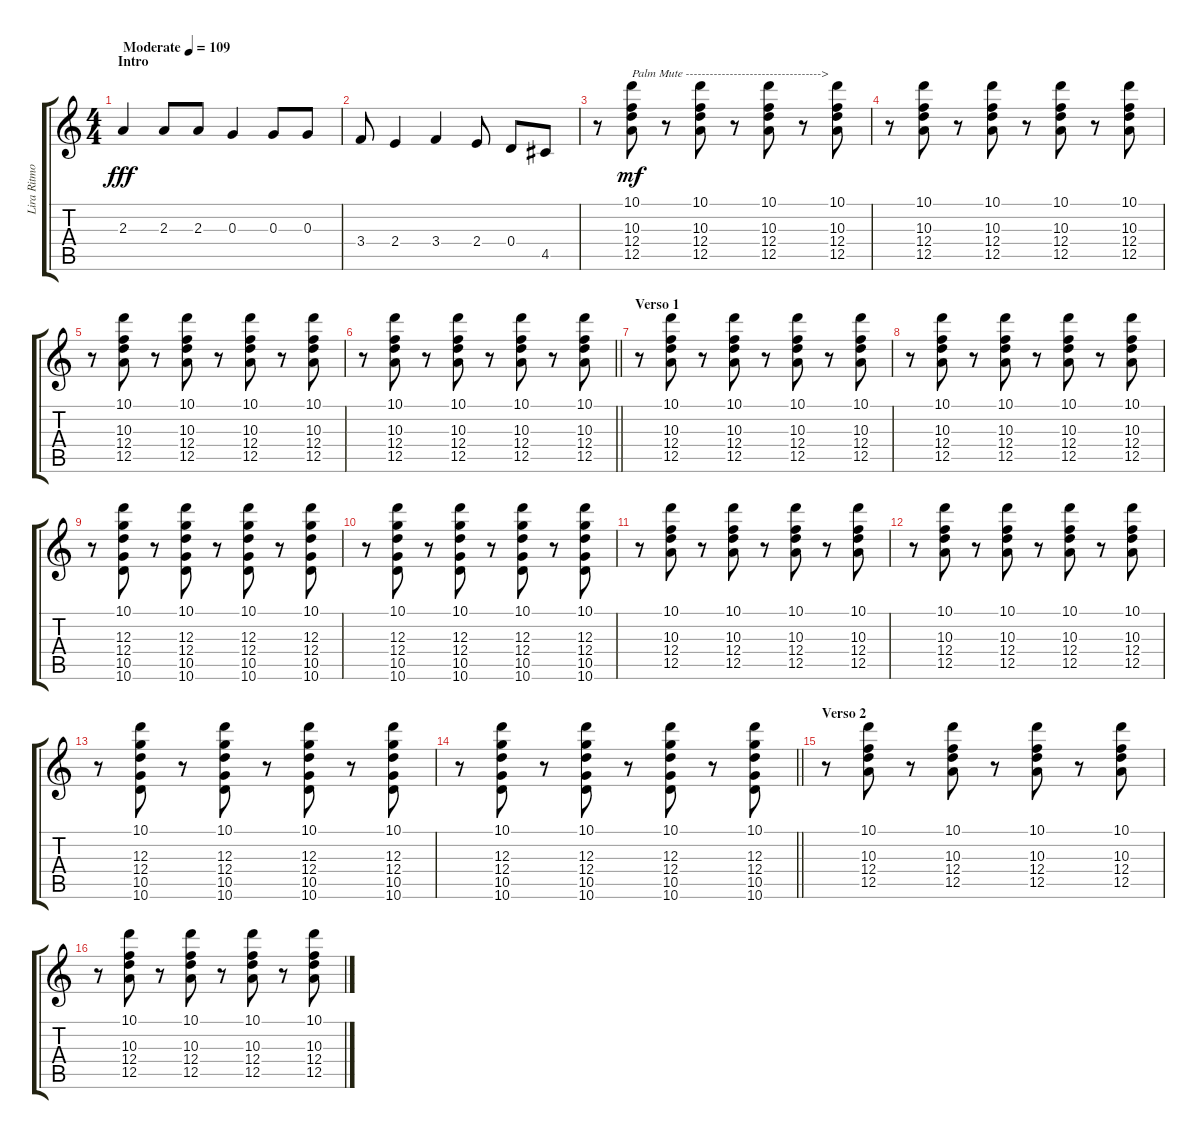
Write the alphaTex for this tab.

\track ("Lira Ritmo" "Lira Ritmo") {instrument overdrivenguitar}
\staff {score tabs}
\tuning (E4 B3 G3 D3 A2 E2) {hide}
\ts (4 4)
\section ("" "Intro")
\tempo (109 "Moderate")
\clef g2
\ks c
2.3.4{dy fff instrument overdrivenguitar} 2.3.8 2.3.8 0.3.4 0.3.8 0.3.8 |
3.4.8 2.4.4 3.4.4 2.4.8 0.4.8 4.5.8 |
r.8 (10.1 10.3 12.4 12.5).8{txt "Palm Mute ---------------------------------->" dy mf} r.8 (10.1 10.3 12.4 12.5).8{balance 8} r.8 (10.1 10.3 12.4 12.5).8{balance 8} r.8 (10.1 10.3 12.4 12.5).8{balance 8} |
r.8 (10.1 10.3 12.4 12.5).8{balance 8} r.8 (10.1 10.3 12.4 12.5).8{balance 8} r.8 (10.1 10.3 12.4 12.5).8{balance 8} r.8 (10.1 10.3 12.4 12.5).8{balance 8} |
r.8 (10.1 10.3 12.4 12.5).8{balance 8} r.8 (10.1 10.3 12.4 12.5).8{balance 8} r.8 (10.1 10.3 12.4 12.5).8{balance 8} r.8 (10.1 10.3 12.4 12.5).8{balance 8} |
\barLineRight lightlight
r.8 (10.1 10.3 12.4 12.5).8{balance 8} r.8 (10.1 10.3 12.4 12.5).8{balance 8} r.8 (10.1 10.3 12.4 12.5).8{balance 8} r.8 (10.1 10.3 12.4 12.5).8{balance 8} |
\section ("" "Verso 1")
r.8 (10.1 10.3 12.4 12.5).8{balance 8} r.8 (10.1 10.3 12.4 12.5).8{balance 8} r.8 (10.1 10.3 12.4 12.5).8{balance 8} r.8 (10.1 10.3 12.4 12.5).8{balance 8} |
r.8 (10.1 10.3 12.4 12.5).8{balance 8} r.8 (10.1 10.3 12.4 12.5).8{balance 8} r.8 (10.1 10.3 12.4 12.5).8{balance 8} r.8 (10.1 10.3 12.4 12.5).8{balance 8} |
r.8 (10.1 12.3 12.4 10.5 10.6).8 r.8 (10.1 12.3 12.4 10.5 10.6).8 r.8 (10.1 12.3 12.4 10.5 10.6).8 r.8 (10.1 12.3 12.4 10.5 10.6).8 |
r.8 (10.1 12.3 12.4 10.5 10.6).8 r.8 (10.1 12.3 12.4 10.5 10.6).8 r.8 (10.1 12.3 12.4 10.5 10.6).8 r.8 (10.1 12.3 12.4 10.5 10.6).8 |
r.8 (10.1 10.3 12.4 12.5).8{balance 8} r.8 (10.1 10.3 12.4 12.5).8{balance 8} r.8 (10.1 10.3 12.4 12.5).8{balance 8} r.8 (10.1 10.3 12.4 12.5).8{balance 8} |
r.8 (10.1 10.3 12.4 12.5).8{balance 8} r.8 (10.1 10.3 12.4 12.5).8{balance 8} r.8 (10.1 10.3 12.4 12.5).8{balance 8} r.8 (10.1 10.3 12.4 12.5).8{balance 8} |
r.8 (10.1 12.3 12.4 10.5 10.6).8 r.8 (10.1 12.3 12.4 10.5 10.6).8 r.8 (10.1 12.3 12.4 10.5 10.6).8 r.8 (10.1 12.3 12.4 10.5 10.6).8 |
\barLineRight lightlight
r.8 (10.1 12.3 12.4 10.5 10.6).8 r.8 (10.1 12.3 12.4 10.5 10.6).8 r.8 (10.1 12.3 12.4 10.5 10.6).8 r.8 (10.1 12.3 12.4 10.5 10.6).8 |
\section ("" "Verso 2")
r.8 (10.1 10.3 12.4 12.5).8{balance 8} r.8 (10.1 10.3 12.4 12.5).8{balance 8} r.8 (10.1 10.3 12.4 12.5).8{balance 8} r.8 (10.1 10.3 12.4 12.5).8{balance 8} |
r.8 (10.1 10.3 12.4 12.5).8{balance 8} r.8 (10.1 10.3 12.4 12.5).8{balance 8} r.8 (10.1 10.3 12.4 12.5).8{balance 8} r.8 (10.1 10.3 12.4 12.5).8{balance 8}
